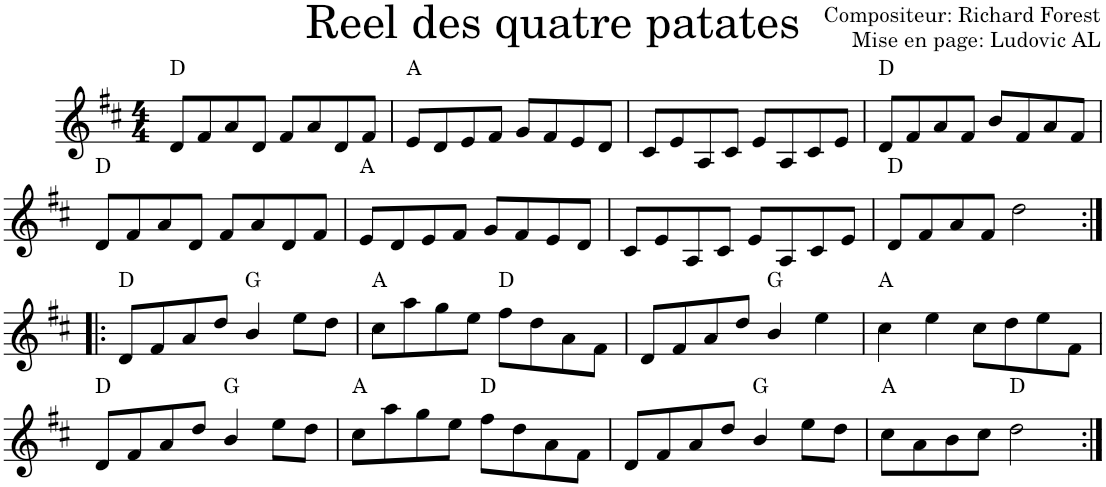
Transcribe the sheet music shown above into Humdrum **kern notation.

**kern	**harte
*part1	*part1
*staff1	*
*I"Voice	*
*I'V	*
*clefG2	*
*k[f#c#]	*
*M4/4	*
=1	=1
8d/L	D:maj
8f#/	.
8a/	.
8d/J	.
8f#/L	.
8a/	.
8d/	.
8f#/J	.
=2	=2
8e/L	A:maj
8d/	.
8e/	.
8f#/J	.
8g/L	.
8f#/	.
8e/	.
8d/J	.
=3	=3
8c#/L	.
8e/	.
8A/	.
8c#/J	.
8e/L	.
8A/	.
8c#/	.
8e/J	.
=4	=4
8d/L	D:maj
8f#/	.
8a/	.
8f#/J	.
8b/L	.
8f#/	.
8a/	.
8f#/J	.
!!LO:LB:g=z
=5	=5
8d/L	D:maj
8f#/	.
8a/	.
8d/J	.
8f#/L	.
8a/	.
8d/	.
8f#/J	.
=6	=6
8e/L	A:maj
8d/	.
8e/	.
8f#/J	.
8g/L	.
8f#/	.
8e/	.
8d/J	.
=7	=7
8c#/L	.
8e/	.
8A/	.
8c#/J	.
8e/L	.
8A/	.
8c#/	.
8e/J	.
=8	=8
8d/L	D:maj
8f#/	.
8a/	.
8f#/J	.
2dd\	.
!!LO:LB:g=z
=9:|!|:	=9:|!|:
8d/L	D:maj
8f#/	.
8a/	.
8dd/J	.
4b/	G:maj
8ee\L	.
8dd\J	.
=10	=10
8cc#\L	A:maj
8aa\	.
8gg\	.
8ee\J	.
8ff#\L	D:maj
8dd\	.
8a\	.
8f#\J	.
=11	=11
8d/L	.
8f#/	.
8a/	.
8dd/J	.
4b/	G:maj
4ee\	.
=12	=12
4cc#\	A:maj
4ee\	.
8cc#\L	.
8dd\	.
8ee\	.
8f#\J	.
!!LO:LB:g=z
=13	=13
8d/L	D:maj
8f#/	.
8a/	.
8dd/J	.
4b/	G:maj
8ee\L	.
8dd\J	.
=14	=14
8cc#\L	A:maj
8aa\	.
8gg\	.
8ee\J	.
8ff#\L	D:maj
8dd\	.
8a\	.
8f#\J	.
=15	=15
8d/L	.
8f#/	.
8a/	.
8dd/J	.
4b/	G:maj
8ee\L	.
8dd\J	.
=16	=16
8cc#\L	A:maj
8a\	.
8b\	.
8cc#\J	.
2dd\	D:maj
=:|!	=:|!
*-	*-
